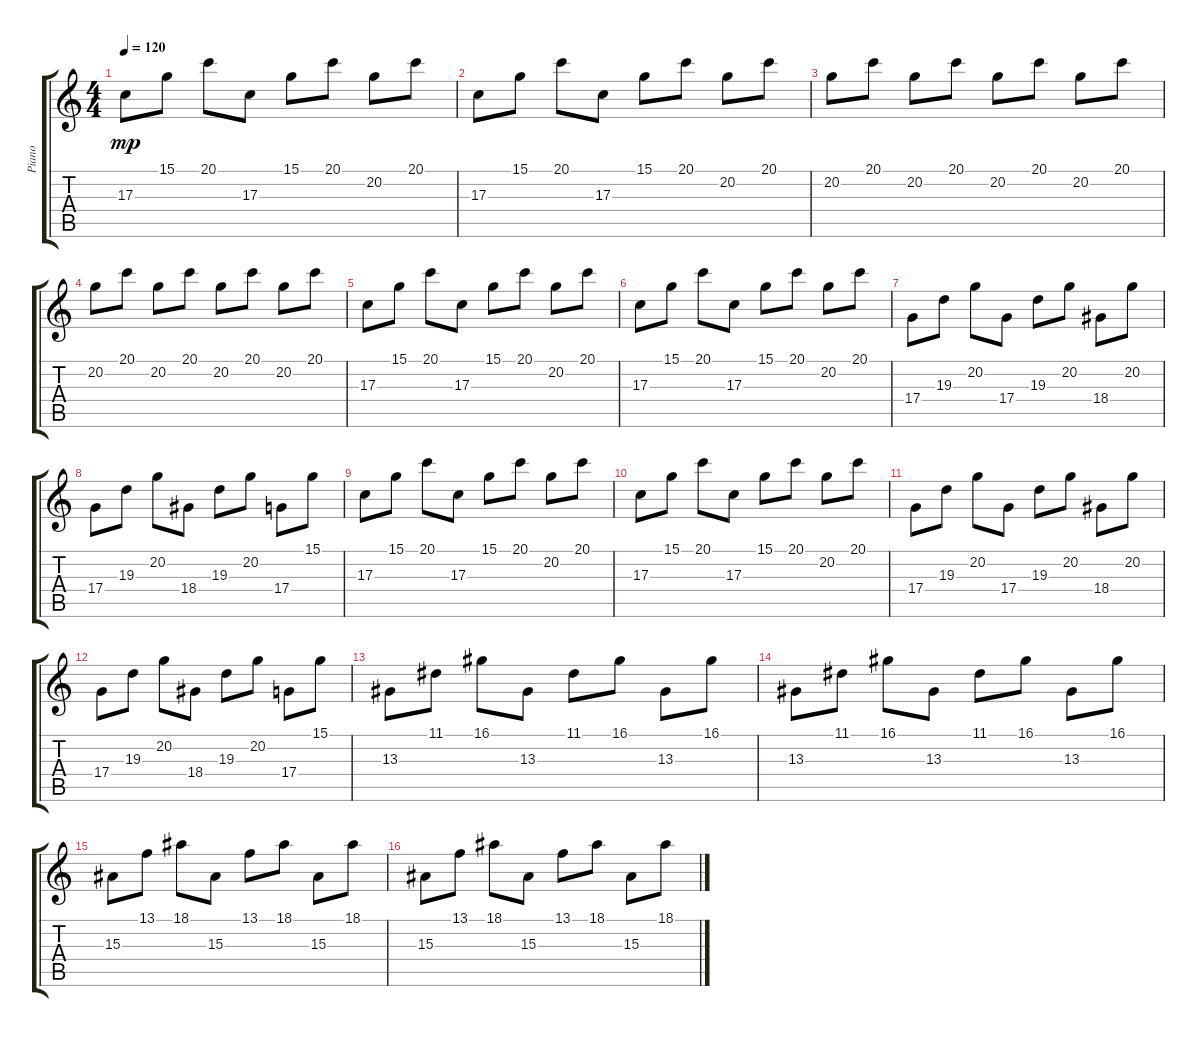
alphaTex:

\track ("Piano" "Piano") {instrument brightacousticpiano}
\staff {score tabs}
\tuning (E4 B3 G3 D3 A2 E2) {hide}
\ts (4 4)
\tempo 120
\clef g2
\ks c
17.3.8{dy mp} 15.1.8 20.1.8 17.3.8 15.1.8 20.1.8 20.2.8 20.1.8 |
17.3.8 15.1.8 20.1.8 17.3.8 15.1.8 20.1.8 20.2.8 20.1.8 |
20.2.8 20.1.8 20.2.8 20.1.8 20.2.8 20.1.8 20.2.8 20.1.8 |
20.2.8 20.1.8 20.2.8 20.1.8 20.2.8 20.1.8 20.2.8 20.1.8 |
17.3.8 15.1.8 20.1.8 17.3.8 15.1.8 20.1.8 20.2.8 20.1.8 |
17.3.8 15.1.8 20.1.8 17.3.8 15.1.8 20.1.8 20.2.8 20.1.8 |
17.4.8 19.3.8 20.2.8 17.4.8 19.3.8 20.2.8 18.4.8 20.2.8 |
17.4.8 19.3.8 20.2.8 18.4.8 19.3.8 20.2.8 17.4.8 15.1.8 |
17.3.8 15.1.8 20.1.8 17.3.8 15.1.8 20.1.8 20.2.8 20.1.8 |
17.3.8 15.1.8 20.1.8 17.3.8 15.1.8 20.1.8 20.2.8 20.1.8 |
17.4.8 19.3.8 20.2.8 17.4.8 19.3.8 20.2.8 18.4.8 20.2.8 |
17.4.8 19.3.8 20.2.8 18.4.8 19.3.8 20.2.8 17.4.8 15.1.8 |
13.3.8 11.1.8 16.1.8 13.3.8 11.1.8 16.1.8 13.3.8 16.1.8 |
13.3.8 11.1.8 16.1.8 13.3.8 11.1.8 16.1.8 13.3.8 16.1.8 |
15.3.8 13.1.8 18.1.8 15.3.8 13.1.8 18.1.8 15.3.8 18.1.8 |
15.3.8 13.1.8 18.1.8 15.3.8 13.1.8 18.1.8 15.3.8 18.1.8
